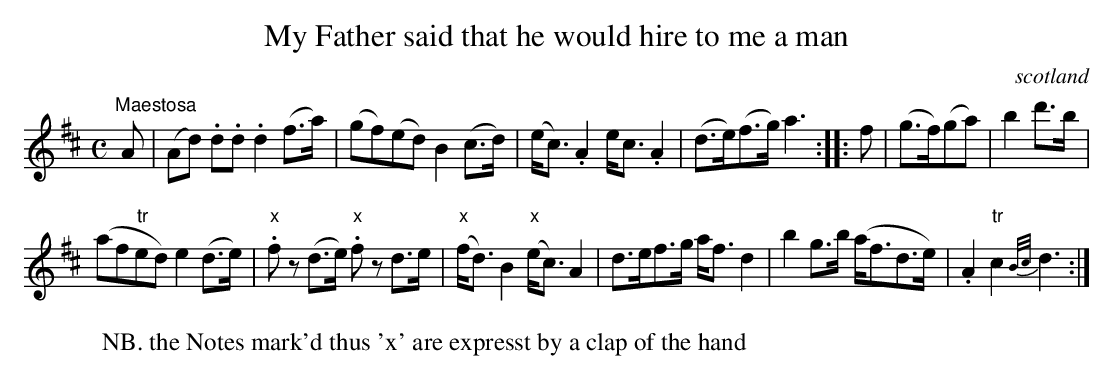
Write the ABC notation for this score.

X:1
T:My Father said that he would hire to me a man
O:scotland
M:C
K:D
"Maestosa"A|\
(Ad) .d.d .d2(f>a)| (gf)(ed) B2(c>d)| \
(e<c) .A2 e<c.A2| (d>e)(f>g) a3::\
f|\
(g>f)(ga)| b2d'>b|
(af"tr"ed) e2(d>e)|\
"x".fz (d>e) "x".fz d>e| "x"(f<d)B2 "x"(e<c)A2|\
d>ef>g a<fd2| b2g>b (a<fd>e)| .A2 "tr"c2{B/c/}d3:|
W:NB. the Notes mark'd thus 'x' are expresst by a clap of the hand
